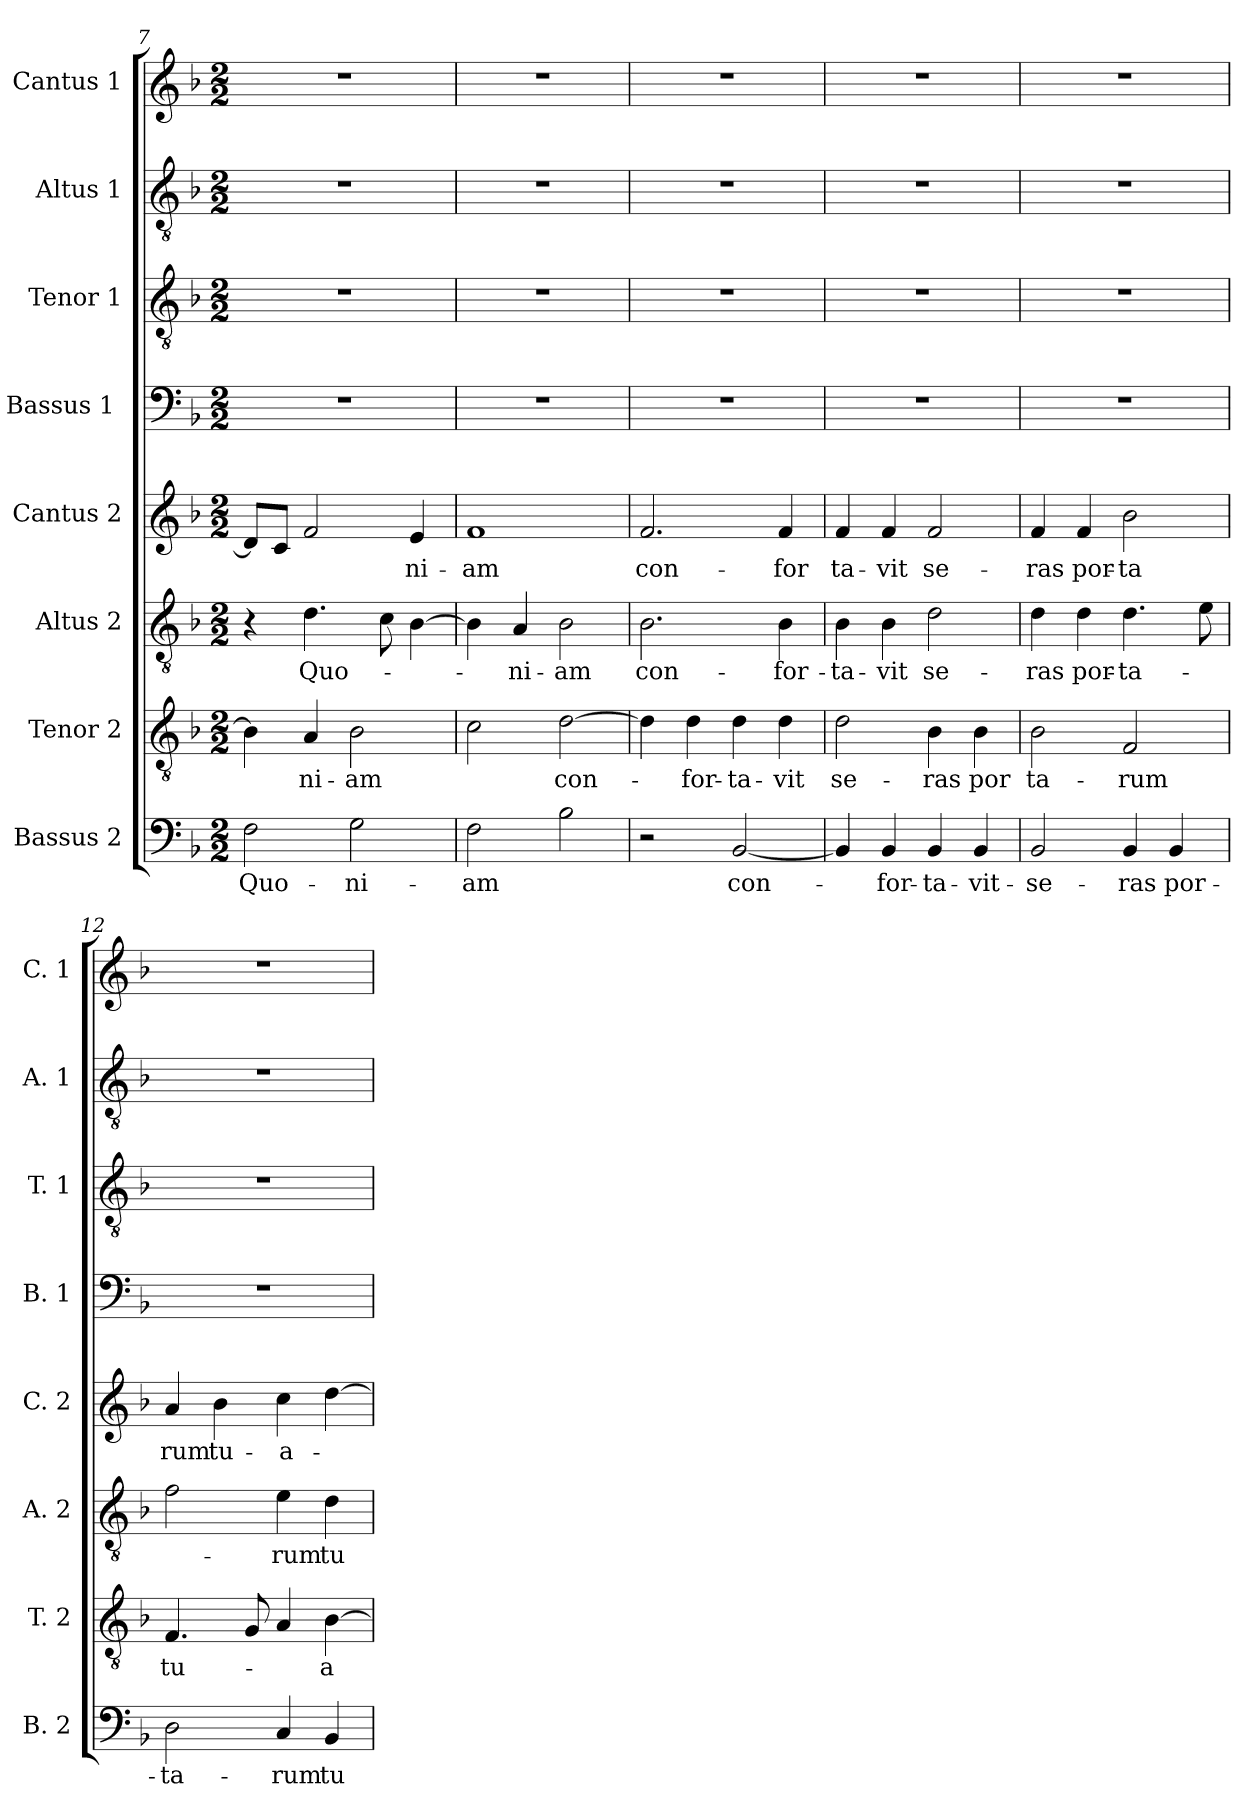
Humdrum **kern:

**kern	**text	**kern	**text	**kern	**text	**kern	**text	**kern	**kern	**kern	**kern
*part8	*part8	*part7	*part7	*part6	*part6	*part5	*part5	*part4	*part3	*part2	*part1
*staff8	*staff8	*staff7	*staff7	*staff6	*staff6	*staff5	*staff5	*staff4	*staff3	*staff2	*staff1
*I"Bassus 2	*	*I"Tenor 2	*	*I"Altus 2	*	*I"Cantus 2	*	*I"Bassus 1 	*I"Tenor 1	*I"Altus 1	*I"Cantus 1
*I'B. 2	*	*I'T. 2	*	*I'A. 2	*	*I'C. 2	*	*I'B. 1	*I'T. 1	*I'A. 1	*I'C. 1
*clefF4	*	*clefGv2	*	*clefGv2	*	*clefG2	*	*clefF4	*clefGv2	*clefGv2	*clefG2
*k[b-]	*	*k[b-]	*	*k[b-]	*	*k[b-]	*	*k[b-]	*k[b-]	*k[b-]	*k[b-]
*F:	*	*F:	*	*F:	*	*F:	*	*F:	*F:	*F:	*F:
*M2/2	*	*M2/2	*	*M2/2	*	*M2/2	*	*M2/2	*M2/2	*M2/2	*M2/2
=7	=7	=7	=7	=7	=7	=7	=7	=7	=7	=7	=7
2F\	Quo-	4B-\]	.	4r	.	8d/L]	.	1r	1r	1r	1r
.	.	.	.	.	.	8c/J	.	.	.	.	.
.	.	4A/	ni-	4.d\	Quo-	2f/	.	.	.	.	.
2G\	ni-	2B-\	am	.	.	.	.	.	.	.	.
.	.	.	.	8c\	.	.	.	.	.	.	.
.	.	.	.	[4B-\	.	4e/	ni-	.	.	.	.
=8	=8	=8	=8	=8	=8	=8	=8	=8	=8	=8	=8
2F\	am	2c\	.	4B-\]	.	1f	am	1r	1r	1r	1r
.	.	.	.	4A/	ni-	.	.	.	.	.	.
2B-\	.	[2d\	con-	2B-\	am	.	.	.	.	.	.
=9	=9	=9	=9	=9	=9	=9	=9	=9	=9	=9	=9
2r	.	4d\]	.	2.B-\	con-	2.f/	con-	1r	1r	1r	1r
.	.	4d\	for-	.	.	.	.	.	.	.	.
[2BB-/	con-	4d\	ta-	.	.	.	.	.	.	.	.
.	.	4d\	vit	4B-\	for­-	4f/	for	.	.	.	.
=10	=10	=10	=10	=10	=10	=10	=10	=10	=10	=10	=10
4BB-/]	.	2d\	se-	4B-\	ta-	4f/	ta-	1r	1r	1r	1r
4BB-/	for-	.	.	4B-\	vit	4f/	vit	.	.	.	.
4BB-/	ta-	4B-\	ras	2d\	se-	2f/	se-	.	.	.	.
4BB-/	vit-	4B-\	por­	.	.	.	.	.	.	.	.
=11	=11	=11	=11	=11	=11	=11	=11	=11	=11	=11	=11
2BB-/	se-	2B-\	ta-	4d\	ras	4f/	ras	1r	1r	1r	1r
.	.	.	.	4d\	por-	4f/	por-	.	.	.	.
4BB-/	ras	2F/	rum	4.d\	ta-	2b-\	ta	.	.	.	.
4BB-/	por-	.	.	.	.	.	.	.	.	.	.
.	.	.	.	8e\	.	.	.	.	.	.	.
=12	=12	=12	=12	=12	=12	=12	=12	=12	=12	=12	=12
2D\	ta-	4.F/	tu-	2f\	.	4a/	rum	1r	1r	1r	1r
.	.	.	.	.	.	4b-\	tu-	.	.	.	.
.	.	8G/	.	.	.	.	.	.	.	.	.
4C/	rum	4A/	.	4e\	rum	4cc\	a-	.	.	.	.
4BB-/	tu­-	[4B-\	a­-	4d\	tu-	[4dd\	.	.	.	.	.
=	=	=	=	=	=	=	=	=	=	=	=
*-	*-	*-	*-	*-	*-	*-	*-	*-	*-	*-	*-
